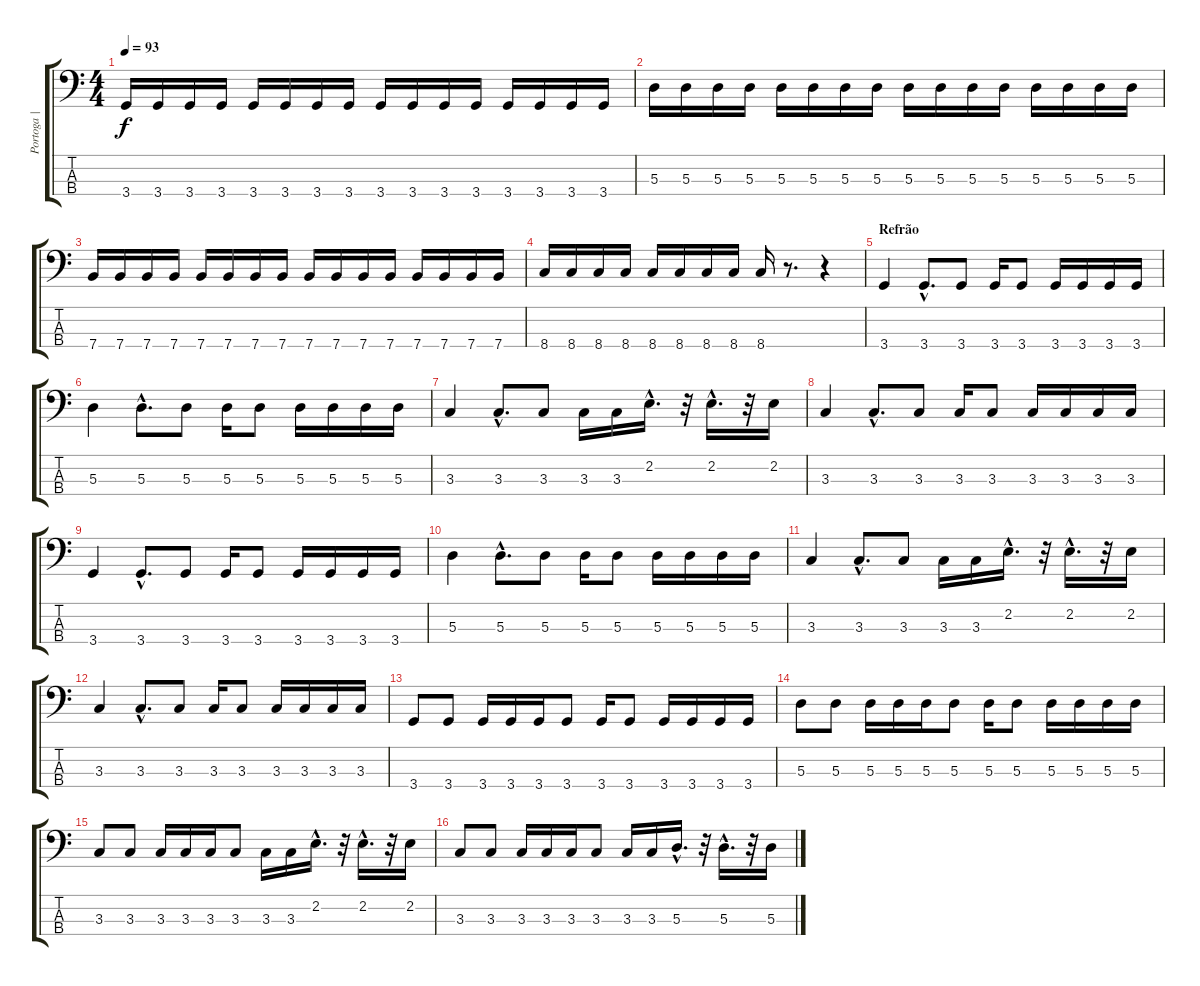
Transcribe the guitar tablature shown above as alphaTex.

\track ("Portoga | Baixo" "Portoga | ") {instrument electricbassfinger}
\staff {score tabs}
\tuning (G2 D2 A1 E1) {hide}
\ts (4 4)
\tempo 93
\clef f4
\ks c
3.4.16{dy f} 3.4.16 3.4.16 3.4.16 3.4.16 3.4.16 3.4.16 3.4.16 3.4.16 3.4.16 3.4.16 3.4.16 3.4.16 3.4.16 3.4.16 3.4.16 |
5.3.16 5.3.16 5.3.16 5.3.16 5.3.16 5.3.16 5.3.16 5.3.16 5.3.16 5.3.16 5.3.16 5.3.16 5.3.16 5.3.16 5.3.16 5.3.16 |
7.4.16 7.4.16 7.4.16 7.4.16 7.4.16 7.4.16 7.4.16 7.4.16 7.4.16 7.4.16 7.4.16 7.4.16 7.4.16 7.4.16 7.4.16 7.4.16 |
8.4.16 8.4.16 8.4.16 8.4.16 8.4.16 8.4.16 8.4.16 8.4.16 8.4.16 r.8{d} r.4 |
\section ("" "Refrão")
3.4.4 3.4{hac}.8{d} 3.4.8 3.4.16 3.4.8 3.4.16 3.4.16 3.4.16 3.4.16 |
5.3.4 5.3{hac}.8{d} 5.3.8 5.3.16 5.3.8 5.3.16 5.3.16 5.3.16 5.3.16 |
3.3.4 3.3{hac}.8{d} 3.3.8 3.3.16 3.3.16 2.2{hac}.16{d} r.32 2.2{hac}.16{d} r.32 2.2.16 |
3.3.4 3.3{hac}.8{d} 3.3.8 3.3.16 3.3.8 3.3.16 3.3.16 3.3.16 3.3.16 |
3.4.4 3.4{hac}.8{d} 3.4.8 3.4.16 3.4.8 3.4.16 3.4.16 3.4.16 3.4.16 |
5.3.4 5.3{hac}.8{d} 5.3.8 5.3.16 5.3.8 5.3.16 5.3.16 5.3.16 5.3.16 |
3.3.4 3.3{hac}.8{d} 3.3.8 3.3.16 3.3.16 2.2{hac}.16{d} r.32 2.2{hac}.16{d} r.32 2.2.16 |
3.3.4 3.3{hac}.8{d} 3.3.8 3.3.16 3.3.8 3.3.16 3.3.16 3.3.16 3.3.16 |
3.4.8 3.4.8 3.4.16 3.4.16 3.4.16 3.4.8 3.4.16 3.4.8 3.4.16 3.4.16 3.4.16 3.4.16 |
5.3.8 5.3.8 5.3.16 5.3.16 5.3.16 5.3.8 5.3.16 5.3.8 5.3.16 5.3.16 5.3.16 5.3.16 |
3.3.8 3.3.8 3.3.16 3.3.16 3.3.16 3.3.8 3.3.16 3.3.16 2.2{hac}.16{d} r.32 2.2{hac}.16{d} r.32 2.2.16 |
3.3.8 3.3.8 3.3.16 3.3.16 3.3.16 3.3.8 3.3.16 3.3.16 5.3{hac}.16{d} r.32 5.3{hac}.16{d} r.32 5.3.16
